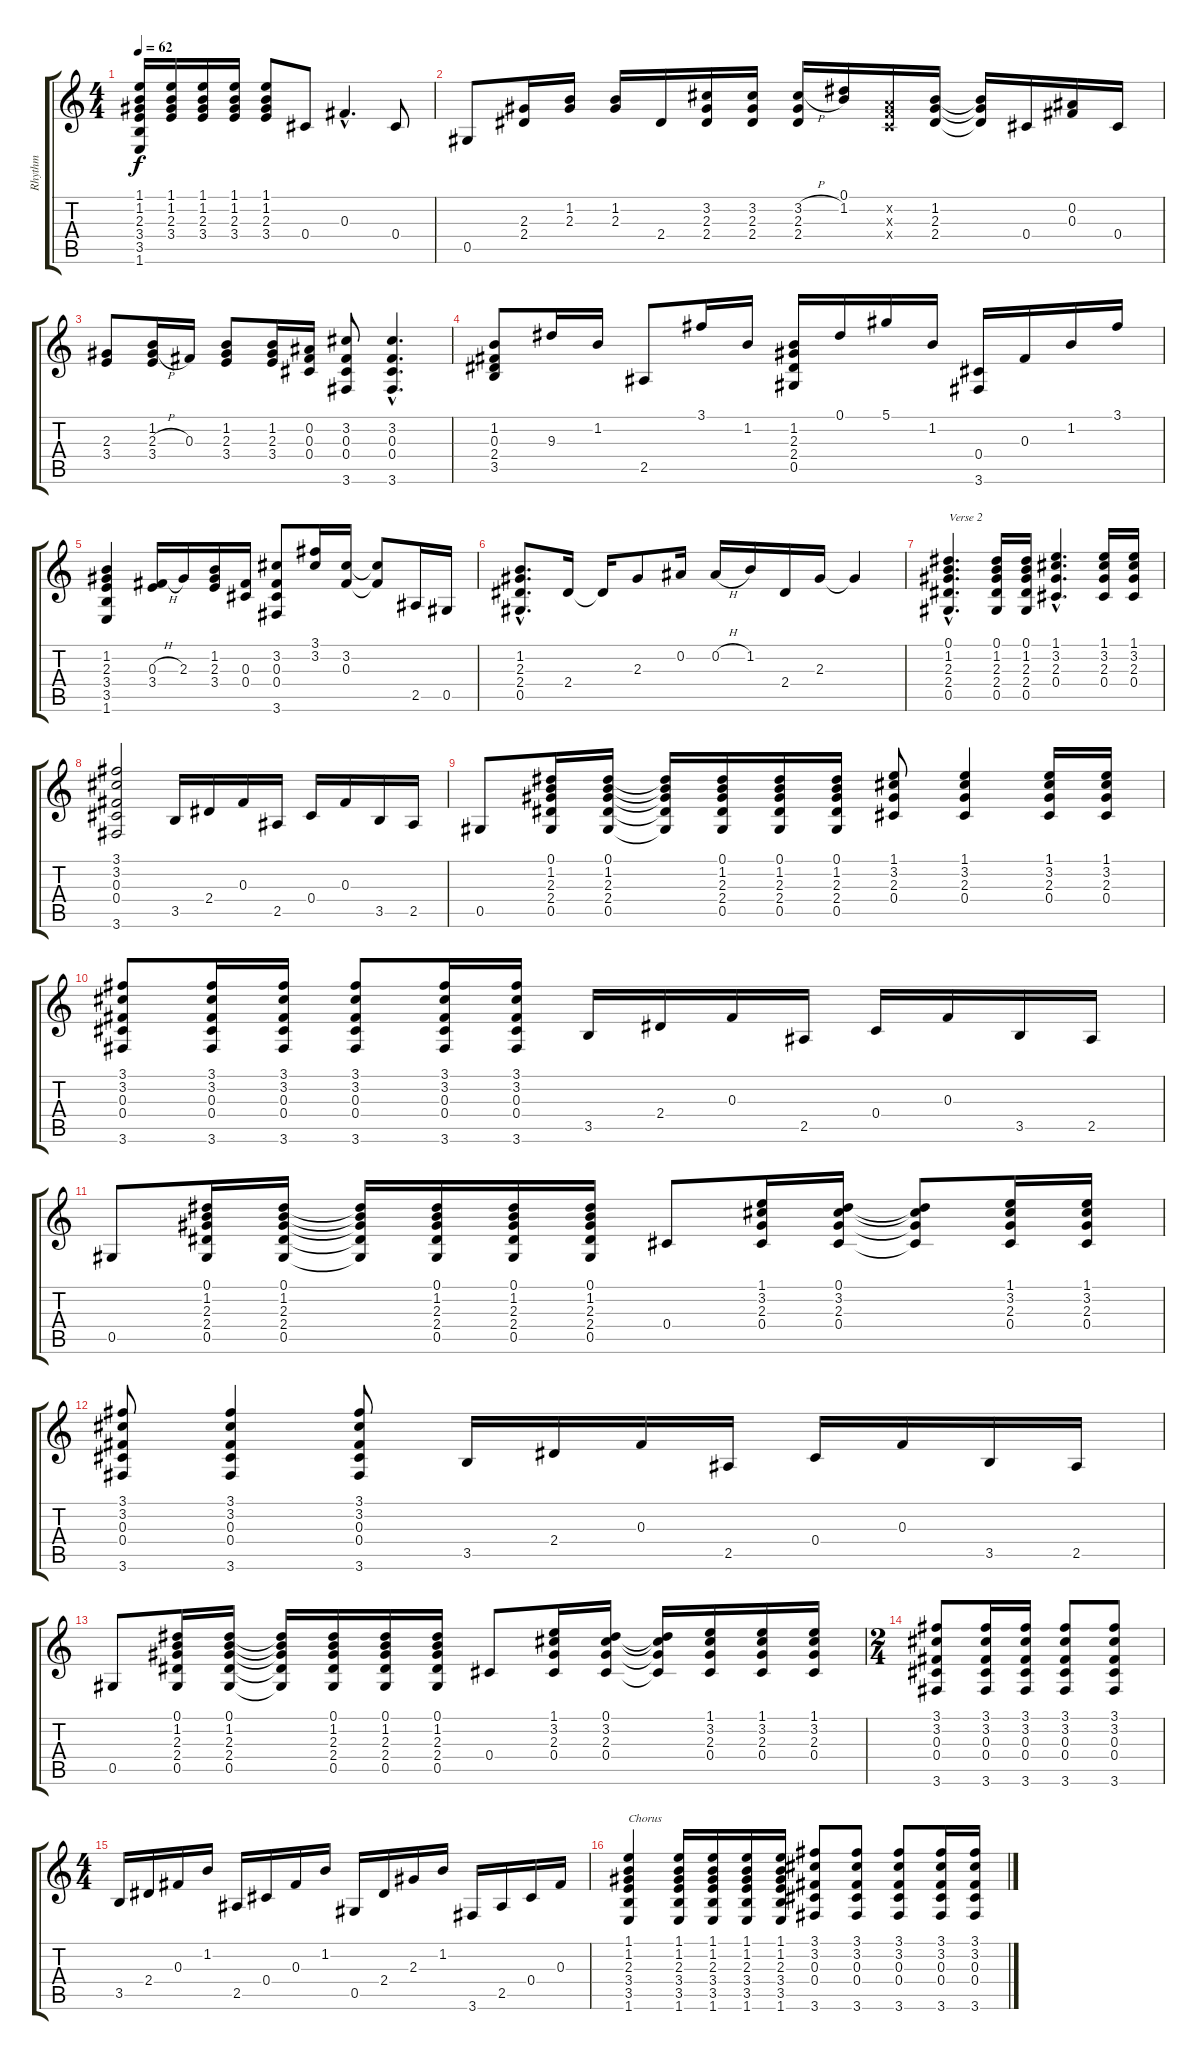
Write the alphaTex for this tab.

\track ("Rhythm" "Rhythm") {instrument electricguitarclean}
\staff {score tabs}
\tuning (Eb4 Bb3 Gb3 Db3 Ab2 Eb2) {hide}
\ts (4 4)
\tempo 62
\clef g2
\ks c
(1.1 1.2 2.3 3.4 3.5 1.6).16{dy f} (1.1 1.2 2.3 3.4).16 (1.1 1.2 2.3 3.4).16 (1.1 1.2 2.3 3.4).16 (1.1 1.2 2.3 3.4).8 0.4.8 0.3{hac}.4{d} 0.4.8 |
0.5.8 (2.3 2.4).16 (1.2 2.3).16 (1.2 2.3).16 2.4.16 (3.2 2.3 2.4).16 (3.2 2.3 2.4).16 (3.2{h} 2.3 2.4).16 (0.1 1.2).16 (-1.2{x} -1.3{x} -1.4{x}).16 (1.2 2.3 2.4).16 (1.2{t} 2.3{t} 2.4{t}).16 0.4.16 (0.2 0.3).16 0.4.16 |
(2.3 3.4).8 (1.2 2.3{h} 3.4).16 0.3.16 (1.2 2.3 3.4).8 (1.2 2.3 3.4).16 (0.2 0.3 0.4).16 (3.2 0.3 0.4 3.6).8 (3.2{hac} 0.3{hac} 0.4{hac} 3.6{hac}).4{d} |
(1.2 0.3 2.4 3.5).8 9.3.16 1.2.16 2.5.8 3.1.16 1.2.16 (1.2 2.3 2.4 0.5).16 0.1.16 5.1.16 1.2.16 (0.4 3.6).16 0.3.16 1.2.16 3.1.16 |
(1.2 2.3 3.4 3.5 1.6).4 (0.3{h} 3.4).16 2.3.16 (1.2 2.3 3.4).16 (0.3 0.4).16 (3.2 0.3 0.4 3.6).8 (3.1 3.2).16 (3.2 0.3).16 (3.2{t} 0.3{t}).8 2.5.16 0.5.16 |
(1.2{hac} 2.3{hac} 2.4{hac} 0.5{hac}).8{d} 2.4.16 2.4{t}.16 2.3.8 0.2.16 0.2{h}.16 1.2.16 2.4.16 2.3.16 2.3{t}.4 |
(0.1{hac} 1.2{hac} 2.3{hac} 2.4{hac} 0.5{hac}).4{d txt "Verse 2"} (0.1 1.2 2.3 2.4 0.5).16 (0.1 1.2 2.3 2.4 0.5).16 (1.1{hac} 3.2{hac} 2.3{hac} 0.4{hac}).4{d} (1.1 3.2 2.3 0.4).16 (1.1 3.2 2.3 0.4).16 |
(3.1 3.2 0.3 0.4 3.6).2 3.5.16 2.4.16 0.3.16 2.5.16 0.4.16 0.3.16 3.5.16 2.5.16 |
0.5.8 (0.1 1.2 2.3 2.4 0.5).16 (0.1 1.2 2.3 2.4 0.5).16 (0.1{t} 1.2{t} 2.3{t} 2.4{t} 0.5{t}).16 (0.1 1.2 2.3 2.4 0.5).16 (0.1 1.2 2.3 2.4 0.5).16 (0.1 1.2 2.3 2.4 0.5).16 (1.1 3.2 2.3 0.4).8 (1.1 3.2 2.3 0.4).4 (1.1 3.2 2.3 0.4).16 (1.1 3.2 2.3 0.4).16 |
(3.1 3.2 0.3 0.4 3.6).8 (3.1 3.2 0.3 0.4 3.6).16 (3.1 3.2 0.3 0.4 3.6).16 (3.1 3.2 0.3 0.4 3.6).8 (3.1 3.2 0.3 0.4 3.6).16 (3.1 3.2 0.3 0.4 3.6).16 3.5.16 2.4.16 0.3.16 2.5.16 0.4.16 0.3.16 3.5.16 2.5.16 |
0.5.8 (0.1 1.2 2.3 2.4 0.5).16 (0.1 1.2 2.3 2.4 0.5).16 (0.1{t} 1.2{t} 2.3{t} 2.4{t} 0.5{t}).16 (0.1 1.2 2.3 2.4 0.5).16 (0.1 1.2 2.3 2.4 0.5).16 (0.1 1.2 2.3 2.4 0.5).16 0.4.8 (1.1 3.2 2.3 0.4).16 (0.1 3.2 2.3 0.4).16 (0.1{t} 3.2{t} 2.3{t} 0.4{t}).8 (1.1 3.2 2.3 0.4).16 (1.1 3.2 2.3 0.4).16 |
(3.1 3.2 0.3 0.4 3.6).8 (3.1 3.2 0.3 0.4 3.6).4 (3.1 3.2 0.3 0.4 3.6).8 3.5.16 2.4.16 0.3.16 2.5.16 0.4.16 0.3.16 3.5.16 2.5.16 |
0.5.8 (0.1 1.2 2.3 2.4 0.5).16 (0.1 1.2 2.3 2.4 0.5).16 (0.1{t} 1.2{t} 2.3{t} 2.4{t} 0.5{t}).16 (0.1 1.2 2.3 2.4 0.5).16 (0.1 1.2 2.3 2.4 0.5).16 (0.1 1.2 2.3 2.4 0.5).16 0.4.8 (1.1 3.2 2.3 0.4).16 (0.1 3.2 2.3 0.4).16 (0.1{t} 3.2{t} 2.3{t} 0.4{t}).16 (1.1 3.2 2.3 0.4).16 (1.1 3.2 2.3 0.4).16 (1.1 3.2 2.3 0.4).16 |
\ts (2 4)
(3.1 3.2 0.3 0.4 3.6).8 (3.1 3.2 0.3 0.4 3.6).16 (3.1 3.2 0.3 0.4 3.6).16 (3.1 3.2 0.3 0.4 3.6).8 (3.1 3.2 0.3 0.4 3.6).8 |
\ts (4 4)
3.5.16 2.4.16 0.3.16 1.2.16 2.5.16 0.4.16 0.3.16 1.2.16 0.5.16 2.4.16 2.3.16 1.2.16 3.6.16 2.5.16 0.4.16 0.3.16 |
(1.1 1.2 2.3 3.4 3.5 1.6).4{txt "Chorus"} (1.1 1.2 2.3 3.4 3.5 1.6).16 (1.1 1.2 2.3 3.4 3.5 1.6).16 (1.1 1.2 2.3 3.4 3.5 1.6).16 (1.1 1.2 2.3 3.4 3.5 1.6).16 (3.1 3.2 0.3 0.4 3.6).8 (3.1 3.2 0.3 0.4 3.6).8 (3.1 3.2 0.3 0.4 3.6).8 (3.1 3.2 0.3 0.4 3.6).16 (3.1 3.2 0.3 0.4 3.6).16
